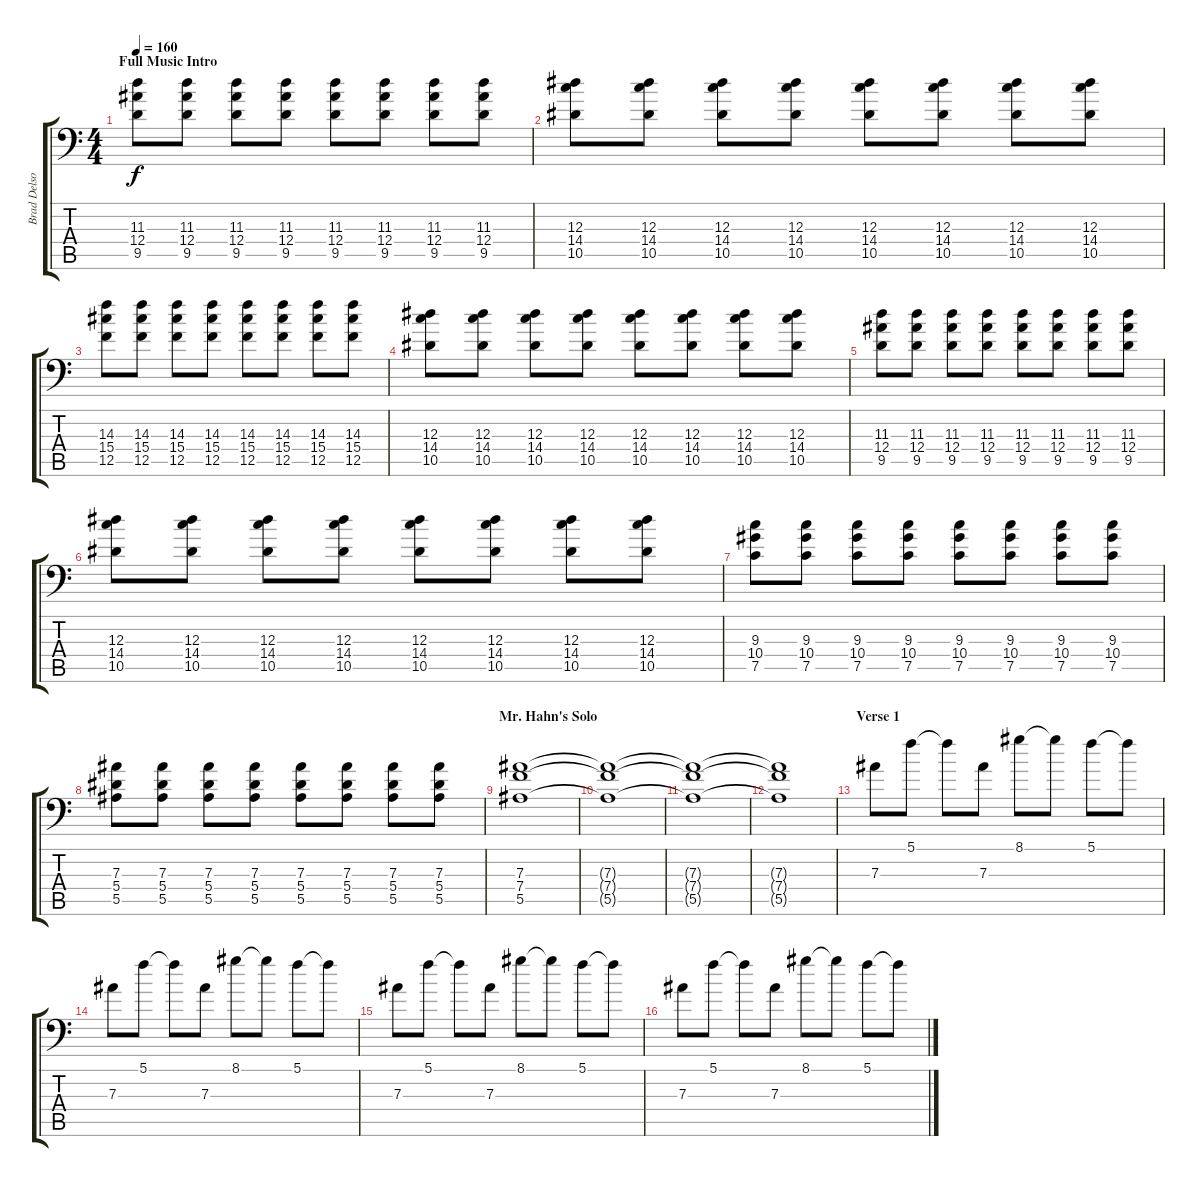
\track ("Brad Delson (Main Guitar)" "Brad Delso") {instrument distortionguitar}
\staff {score tabs}
\tuning (C4 G3 Eb3 Bb2 F2 Bb1) {hide}
\ts (4 4)
\section ("" "Full Music Intro")
\tempo 160
\clef f4
\ks c
(11.3 12.4 9.5).8{dy f instrument distortionguitar} (11.3 12.4 9.5).8 (11.3 12.4 9.5).8 (11.3 12.4 9.5).8 (11.3 12.4 9.5).8 (11.3 12.4 9.5).8 (11.3 12.4 9.5).8 (11.3 12.4 9.5).8 |
(12.3 14.4 10.5).8 (12.3 14.4 10.5).8 (12.3 14.4 10.5).8 (12.3 14.4 10.5).8 (12.3 14.4 10.5).8 (12.3 14.4 10.5).8 (12.3 14.4 10.5).8 (12.3 14.4 10.5).8 |
(14.3 15.4 12.5).8 (14.3 15.4 12.5).8 (14.3 15.4 12.5).8 (14.3 15.4 12.5).8 (14.3 15.4 12.5).8 (14.3 15.4 12.5).8 (14.3 15.4 12.5).8 (14.3 15.4 12.5).8 |
(12.3 14.4 10.5).8 (12.3 14.4 10.5).8 (12.3 14.4 10.5).8 (12.3 14.4 10.5).8 (12.3 14.4 10.5).8 (12.3 14.4 10.5).8 (12.3 14.4 10.5).8 (12.3 14.4 10.5).8 |
(11.3 12.4 9.5).8 (11.3 12.4 9.5).8 (11.3 12.4 9.5).8 (11.3 12.4 9.5).8 (11.3 12.4 9.5).8 (11.3 12.4 9.5).8 (11.3 12.4 9.5).8 (11.3 12.4 9.5).8 |
(12.3 14.4 10.5).8 (12.3 14.4 10.5).8 (12.3 14.4 10.5).8 (12.3 14.4 10.5).8 (12.3 14.4 10.5).8 (12.3 14.4 10.5).8 (12.3 14.4 10.5).8 (12.3 14.4 10.5).8 |
(9.3 10.4 7.5).8 (9.3 10.4 7.5).8 (9.3 10.4 7.5).8 (9.3 10.4 7.5).8 (9.3 10.4 7.5).8 (9.3 10.4 7.5).8 (9.3 10.4 7.5).8 (9.3 10.4 7.5).8 |
(7.3 5.4 5.5).8 (7.3 5.4 5.5).8 (7.3 5.4 5.5).8 (7.3 5.4 5.5).8 (7.3 5.4 5.5).8 (7.3 5.4 5.5).8 (7.3 5.4 5.5).8 (7.3 5.4 5.5).8 |
\section ("" "Mr. Hahn's Solo")
(7.3 7.4 5.5).1 |
(7.3{t} 7.4{t} 5.5{t}).1 |
(7.3{t} 7.4{t} 5.5{t}).1 |
(7.3{t} 7.4{t} 5.5{t}).1 |
\section ("" "Verse 1")
7.3.8{instrument electricguitarclean} 5.1.8 5.1{t}.8 7.3.8 8.1.8 8.1{t}.8 5.1.8 5.1{t}.8 |
7.3.8 5.1.8 5.1{t}.8 7.3.8 8.1.8 8.1{t}.8 5.1.8 5.1{t}.8 |
7.3.8 5.1.8 5.1{t}.8 7.3.8 8.1.8 8.1{t}.8 5.1.8 5.1{t}.8 |
7.3.8 5.1.8 5.1{t}.8 7.3.8 8.1.8 8.1{t}.8 5.1.8 5.1{t}.8
